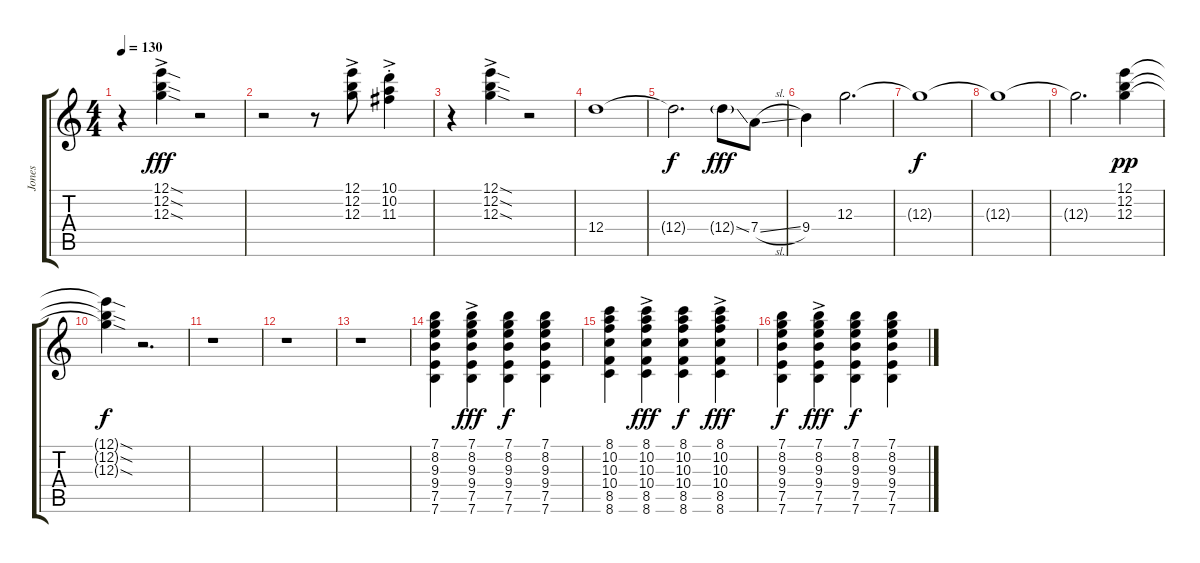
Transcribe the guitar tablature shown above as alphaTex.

\track ("Jones" "Jones") {instrument overdrivenguitar}
\staff {score tabs}
\tuning (E4 B3 G3 D3 A2 E2) {hide}
\ts (4 4)
\tempo 130
\clef g2
\ks c
r.4{dy fff} (12.1{sod ac} 12.2{sod ac} 12.3{sod ac}).4 r.2 |
r.2 r.8 (12.1{ac} 12.2{ac} 12.3{ac}).8 (10.1{ac st} 10.2{ac st} 11.3{ac st}).4 |
r.4 (12.1{sod ac} 12.2{sod ac} 12.3{sod ac}).4 r.2 |
12.4.1 |
12.4{t}.2{d dy f} 12.4{ss g}.8{dy fff} 7.4{sl}.8 |
9.4.4 12.3.2{d} |
12.3{t}.1{dy f} |
12.3{t}.1 |
12.3{t}.2{d} (12.1 12.2 12.3).4{dy pp} |
(12.1{sod t} 12.2{sod t} 12.3{sod t}).4{dy f} r.2{d} |
r.1 |
r.1 |
r.1 |
(7.1 8.2 9.3 9.4 7.5 7.6).4 (7.1{ac} 8.2{ac} 9.3{ac} 9.4{ac} 7.5{ac} 7.6).4{dy fff} (7.1 8.2 9.3 9.4 7.5 7.6).4{dy f} (7.1 8.2 9.3 9.4 7.5 7.6).4 |
(8.1 10.2 10.3 10.4 8.5 8.6).4 (8.1{ac} 10.2{ac} 10.3{ac} 10.4{ac} 8.5{ac} 8.6).4{dy fff} (8.1 10.2 10.3 10.4 8.5 8.6).4{dy f} (8.1{ac} 10.2{ac} 10.3{ac} 10.4{ac} 8.5{ac} 8.6).4{dy fff} |
(7.1 8.2 9.3 9.4 7.5 7.6).4{dy f} (7.1{ac} 8.2{ac} 9.3{ac} 9.4{ac} 7.5{ac} 7.6).4{dy fff} (7.1 8.2 9.3 9.4 7.5 7.6).4{dy f} (7.1 8.2 9.3 9.4 7.5 7.6).4
